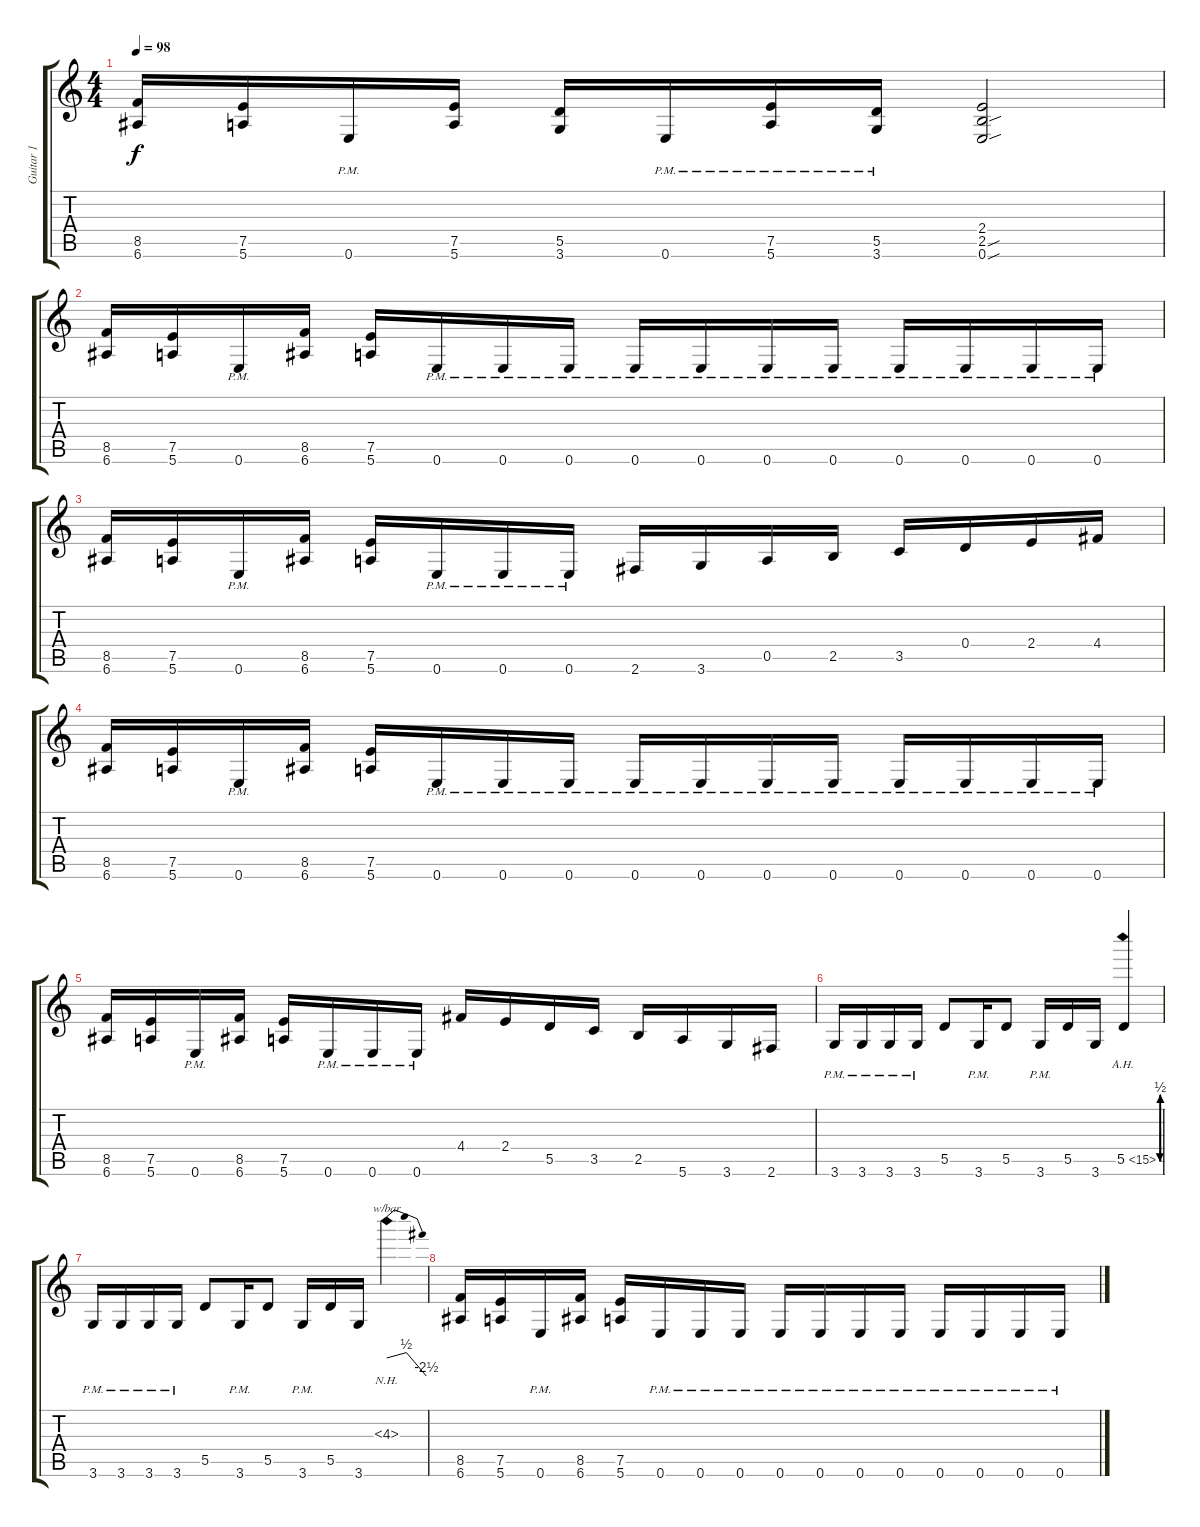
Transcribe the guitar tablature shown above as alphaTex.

\track ("Guitar 1" "Guitar 1") {instrument distortionguitar}
\staff {score tabs}
\tuning (E4 B3 G3 D3 A2 E2) {hide}
\ts (4 4)
\tempo 98
\clef g2
\ks c
(8.5 6.6).16{dy f} (7.5 5.6).16 0.6{pm}.16 (7.5 5.6).16 (5.5 3.6).16 0.6{pm}.16 (7.5{pm} 5.6{pm}).16 (5.5{pm} 3.6{pm}).16 (2.4 2.5{sou} 0.6{sou}).2 |
(8.5 6.6).16 (7.5 5.6).16 0.6{pm}.16 (8.5 6.6).16 (7.5 5.6).16 0.6{pm}.16 0.6{pm}.16 0.6{pm}.16 0.6{pm}.16 0.6{pm}.16 0.6{pm}.16 0.6{pm}.16 0.6{pm}.16 0.6{pm}.16 0.6{pm}.16 0.6{pm}.16 |
(8.5 6.6).16 (7.5 5.6).16 0.6{pm}.16 (8.5 6.6).16 (7.5 5.6).16 0.6{pm}.16 0.6{pm}.16 0.6{pm}.16 2.6.16 3.6.16 0.5.16 2.5.16 3.5.16 0.4.16 2.4.16 4.4.16 |
(8.5 6.6).16 (7.5 5.6).16 0.6{pm}.16 (8.5 6.6).16 (7.5 5.6).16 0.6{pm}.16 0.6{pm}.16 0.6{pm}.16 0.6{pm}.16 0.6{pm}.16 0.6{pm}.16 0.6{pm}.16 0.6{pm}.16 0.6{pm}.16 0.6{pm}.16 0.6{pm}.16 |
(8.5 6.6).16 (7.5 5.6).16 0.6{pm}.16 (8.5 6.6).16 (7.5 5.6).16 0.6{pm}.16 0.6{pm}.16 0.6{pm}.16 4.4.16 2.4.16 5.5.16 3.5.16 2.5.16 5.6.16 3.6.16 2.6.16 |
3.6{pm}.16 3.6{pm}.16 3.6{pm}.16 3.6{pm}.16 5.5.8 3.6{pm}.16 5.5.8 3.6{pm}.16 5.5.16 3.6.16 5.5{be (custom 0 0 8 0 15 2 25 2 32 0 45 0 60 0) ah 10}.4 |
3.6{pm}.16 3.6{pm}.16 3.6{pm}.16 3.6{pm}.16 5.5.8 3.6{pm}.16 5.5.8 3.6{pm}.16 5.5.16 3.6.16 4.3{nh}.4{tbe (dip default 0 0 10 2 20 2 60 -10)} |
(8.5 6.6).16 (7.5 5.6).16 0.6{pm}.16 (8.5 6.6).16 (7.5 5.6).16 0.6{pm}.16 0.6{pm}.16 0.6{pm}.16 0.6{pm}.16 0.6{pm}.16 0.6{pm}.16 0.6{pm}.16 0.6{pm}.16 0.6{pm}.16 0.6{pm}.16 0.6{pm}.16
